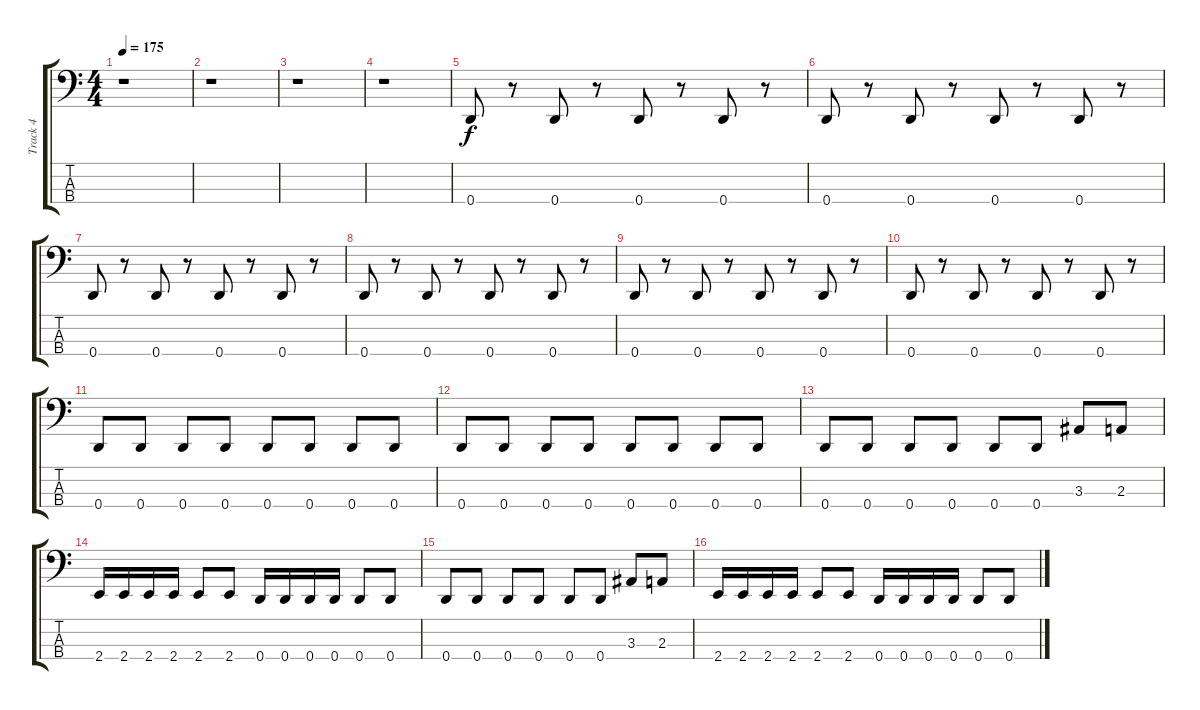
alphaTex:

\track ("Track 4" "Track 4") {instrument electricbasspick}
\staff {score tabs}
\tuning (F2 C2 G1 D1) {hide}
\ts (4 4)
\tempo 175
\clef f4
\ks c
r.1{dy f instrument electricbasspick} |
r.1 |
r.1 |
r.1 |
0.4.8 r.8 0.4.8 r.8 0.4.8 r.8 0.4.8 r.8 |
0.4.8 r.8 0.4.8 r.8 0.4.8 r.8 0.4.8 r.8 |
0.4.8 r.8 0.4.8 r.8 0.4.8 r.8 0.4.8 r.8 |
0.4.8 r.8 0.4.8 r.8 0.4.8 r.8 0.4.8 r.8 |
0.4.8 r.8 0.4.8 r.8 0.4.8 r.8 0.4.8 r.8 |
0.4.8 r.8 0.4.8 r.8 0.4.8 r.8 0.4.8 r.8 |
0.4.8 0.4.8 0.4.8 0.4.8 0.4.8 0.4.8 0.4.8 0.4.8 |
0.4.8 0.4.8 0.4.8 0.4.8 0.4.8 0.4.8 0.4.8 0.4.8 |
0.4.8 0.4.8 0.4.8 0.4.8 0.4.8 0.4.8 3.3.8 2.3.8 |
2.4.16 2.4.16 2.4.16 2.4.16 2.4.8 2.4.8 0.4.16 0.4.16 0.4.16 0.4.16 0.4.8 0.4.8 |
0.4.8 0.4.8 0.4.8 0.4.8 0.4.8 0.4.8 3.3.8 2.3.8 |
2.4.16 2.4.16 2.4.16 2.4.16 2.4.8 2.4.8 0.4.16 0.4.16 0.4.16 0.4.16 0.4.8 0.4.8
